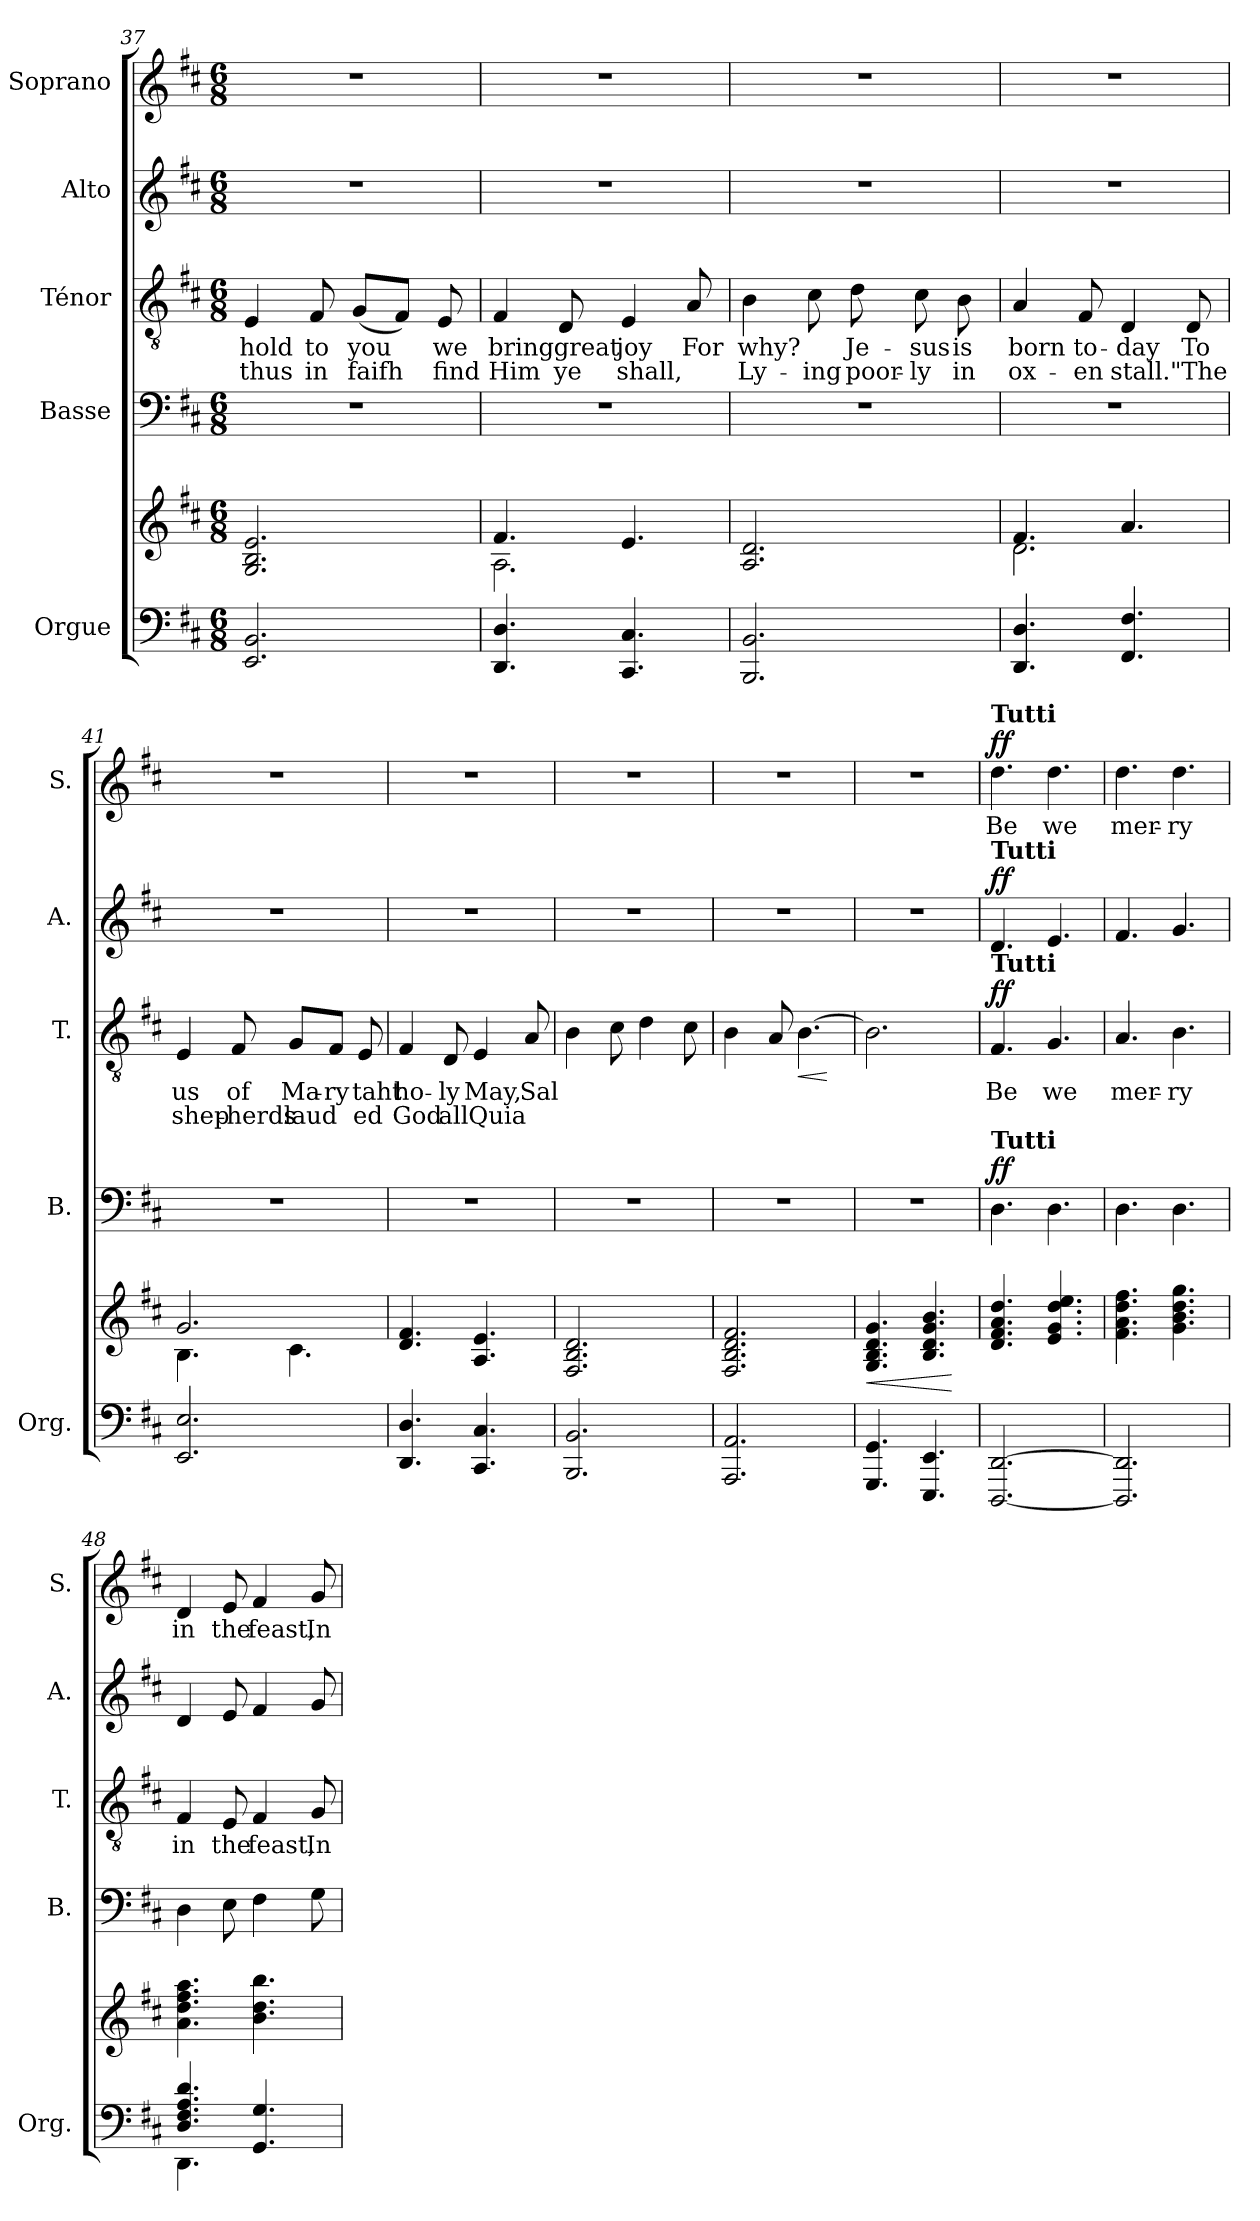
**kern	**kern	**dynam	**kern	**dynam	**kern	**text	**text	**dynam	**kern	**dynam	**kern	**text	**dynam
*part5	*part5	*part5	*part4	*part4	*part3	*part3	*part3	*part3	*part2	*part2	*part1	*part1	*part1
*staff6	*staff5	*staff5/6	*staff4	*staff4	*staff3	*staff3	*staff3	*staff3	*staff2	*staff2	*staff1	*staff1	*staff1
*I"Orgue	*	*	*I"Basse	*	*I"Ténor	*	*	*	*I"Alto	*	*I"Soprano	*	*
*I'Org.	*	*	*I'B.	*	*I'T.	*	*	*	*I'A.	*	*I'S.	*	*
*clefF4	*clefG2	*	*clefF4	*	*clefGv2	*	*	*	*clefG2	*	*clefG2	*	*
*k[f#c#]	*k[f#c#]	*	*k[f#c#]	*	*k[f#c#]	*	*	*	*k[f#c#]	*	*k[f#c#]	*	*
*M6/8	*M6/8	*	*M6/8	*	*M6/8	*	*	*	*M6/8	*	*M6/8	*	*
=37	=37	=37	=37	=37	=37	=37	=37	=37	=37	=37	=37	=37	=37
!	!	!	!	!	!	!LO:LY:b	!LO:LY:b	!	!	!	!	!	!
2.EE/ 2.BB/	2.G/ 2.B/ 2.e/	.	2.r	.	4E/	-hold	thus	.	2.r	.	2.r	.	.
!	!	!	!	!	!	!LO:LY:b	!LO:LY:b	!	!	!	!	!	!
.	.	.	.	.	8F#/	to	in	.	.	.	.	.	.
!	!	!	!	!	!	!LO:LY:b	!LO:LY:b	!	!	!	!	!	!
.	.	.	.	.	(8G/L	you	faifh	.	.	.	.	.	.
.	.	.	.	.	8F#/J)	.	.	.	.	.	.	.	.
!	!	!	!	!	!	!LO:LY:b	!LO:LY:b	!	!	!	!	!	!
.	.	.	.	.	8E/	we	find	.	.	.	.	.	.
=38	=38	=38	=38	=38	=38	=38	=38	=38	=38	=38	=38	=38	=38
*	*^	*	*	*	*	*	*	*	*	*	*	*	*
!	!	!	!	!	!	!	!LO:LY:b	!LO:LY:b	!	!	!	!	!	!
4.DD/ 4.D/	4.f#/	2.A\	.	2.r	.	4F#/	bring	Him	.	2.r	.	2.r	.	.
!	!	!	!	!	!	!	!LO:LY:b	!LO:LY:b	!	!	!	!	!	!
.	.	.	.	.	.	8D/	great	ye	.	.	.	.	.	.
!	!	!	!	!	!	!	!LO:LY:b	!LO:LY:b	!	!	!	!	!	!
4.CC#/ 4.C#/	4.e/	.	.	.	.	4E/	joy	shall,	.	.	.	.	.	.
!	!	!	!	!	!	!	!LO:LY:b	!	!	!	!	!	!	!
.	.	.	.	.	.	8A/	For	.	.	.	.	.	.	.
*	*v	*v	*	*	*	*	*	*	*	*	*	*	*	*
!!LO:LB:g=z
=39	=39	=39	=39	=39	=39	=39	=39	=39	=39	=39	=39	=39	=39
!	!	!	!	!	!	!LO:LY:b	!LO:LY:b	!	!	!	!	!	!
2.BBB/ 2.BB/	2.A/ 2.d/	.	2.r	.	4B\	why?	Ly-	.	2.r	.	2.r	.	.
!	!	!	!	!	!	!	!LO:LY:b	!	!	!	!	!	!
.	.	.	.	.	8c#\	.	-ing	.	.	.	.	.	.
!	!	!	!	!	!	!LO:LY:b	!LO:LY:b	!	!	!	!	!	!
.	.	.	.	.	8d\	Je-	poor-	.	.	.	.	.	.
!	!	!	!	!	!	!LO:LY:b	!LO:LY:b	!	!	!	!	!	!
.	.	.	.	.	8c#\	-sus	-ly	.	.	.	.	.	.
!	!	!	!	!	!	!LO:LY:b	!LO:LY:b	!	!	!	!	!	!
.	.	.	.	.	8B\	is	in	.	.	.	.	.	.
=40	=40	=40	=40	=40	=40	=40	=40	=40	=40	=40	=40	=40	=40
*	*^	*	*	*	*	*	*	*	*	*	*	*	*
!	!	!	!	!	!	!	!LO:LY:b	!LO:LY:b	!	!	!	!	!	!
4.DD/ 4.D/	4.f#/	2.d\	.	2.r	.	4A/	born	ox-	.	2.r	.	2.r	.	.
!	!	!	!	!	!	!	!LO:LY:b	!LO:LY:b	!	!	!	!	!	!
.	.	.	.	.	.	8F#/	to-	-en	.	.	.	.	.	.
!	!	!	!	!	!	!	!LO:LY:b	!LO:LY:b	!	!	!	!	!	!
4.FF#/ 4.F#/	4.a/	.	.	.	.	4D/	-day	stall."	.	.	.	.	.	.
!	!	!	!	!	!	!	!LO:LY:b	!LO:LY:b	!	!	!	!	!	!
.	.	.	.	.	.	8D/	To	The	.	.	.	.	.	.
=41	=41	=41	=41	=41	=41	=41	=41	=41	=41	=41	=41	=41	=41	=41
!	!	!	!	!	!	!	!LO:LY:b	!LO:LY:b	!	!	!	!	!	!
2.EE/ 2.E/	2.g/	4.B\	.	2.r	.	4E/	us	shep-	.	2.r	.	2.r	.	.
!	!	!	!	!	!	!	!LO:LY:b	!LO:LY:b	!	!	!	!	!	!
.	.	.	.	.	.	8F#/	of	-herds	.	.	.	.	.	.
!	!	!	!	!	!	!	!LO:LY:b	!LO:LY:b	!	!	!	!	!	!
.	.	4.c#\	.	.	.	8G/L	Ma-	-laud	.	.	.	.	.	.
!	!	!	!	!	!	!	!LO:LY:b	!	!	!	!	!	!	!
.	.	.	.	.	.	8F#/J	-ry	.	.	.	.	.	.	.
!	!	!	!	!	!	!	!LO:LY:b	!LO:LY:b	!	!	!	!	!	!
.	.	.	.	.	.	8E/	taht	ed	.	.	.	.	.	.
*	*v	*v	*	*	*	*	*	*	*	*	*	*	*	*
=42	=42	=42	=42	=42	=42	=42	=42	=42	=42	=42	=42	=42	=42
!	!	!	!	!	!	!LO:LY:b	!LO:LY:b	!	!	!	!	!	!
4.DD/ 4.D/	4.d/ 4.f#/	.	2.r	.	4F#/	ho-	God	.	2.r	.	2.r	.	.
!	!	!	!	!	!	!LO:LY:b	!LO:LY:b	!	!	!	!	!	!
.	.	.	.	.	8D/	-ly	all	.	.	.	.	.	.
!	!	!	!	!	!	!LO:LY:b	!LO:LY:b	!	!	!	!	!	!
4.CC#/ 4.C#/	4.A/ 4.e/	.	.	.	4E/	May,	Quia	.	.	.	.	.	.
!	!	!	!	!	!	!LO:LY:b	!	!	!	!	!	!	!
.	.	.	.	.	8A/	Sal	.	.	.	.	.	.	.
=43	=43	=43	=43	=43	=43	=43	=43	=43	=43	=43	=43	=43	=43
2.BBB/ 2.BB/	2.F#/ 2.B/ 2.d/	.	2.r	.	4B\	.	.	.	2.r	.	2.r	.	.
.	.	.	.	.	8c#\	.	.	.	.	.	.	.	.
.	.	.	.	.	4d\	.	.	.	.	.	.	.	.
.	.	.	.	.	8c#\	.	.	.	.	.	.	.	.
=44	=44	=44	=44	=44	=44	=44	=44	=44	=44	=44	=44	=44	=44
2.AAA/ 2.AA/	2.F#/ 2.B/ 2.d/ 2.f#/	.	2.r	.	4B\	.	.	.	2.r	.	2.r	.	.
.	.	.	.	.	8A/	.	.	.	.	.	.	.	.
!	!	!	!	!	!	!	!	!LO:HP:b	!	!	!	!	!
.	.	.	.	.	[4.B\	.	.	<	.	.	.	.	.
.	.	.	.	.	.	.	.	[	.	.	.	.	.
=45	=45	=45	=45	=45	=45	=45	=45	=45	=45	=45	=45	=45	=45
!	!	!LO:HP:b	!	!	!	!	!	!	!	!	!	!	!
4.GGG/ 4.GG/	4.G/ 4.B/ 4.d/ 4.g/	<	2.r	.	2.B\]	.	.	.	2.r	.	2.r	.	.
4.EEE/ 4.EE/	4.B/ 4.d/ 4.g/ 4.b/	.	.	.	.	.	.	.	.	.	.	.	.
.	.	[	.	.	.	.	.	.	.	.	.	.	.
!!LO:LB:g=z
=46	=46	=46	=46	=46	=46	=46	=46	=46	=46	=46	=46	=46	=46
!	!	!	!	!	!	!	!	!	!	!	!LO:TX:a:B:t=Tutti	!	!
!	!	!	!	!	!	!	!	!	!LO:TX:a:B:t=Tutti	!	!	!	!
!	!	!	!	!	!LO:TX:a:B:t=Tutti	!	!	!	!	!	!	!	!
!	!	!	!LO:TX:a:B:t=Tutti	!	!	!	!	!	!	!	!	!	!
!	!	!	!	!LO:DY:a	!	!LO:LY:b	!	!LO:DY:a	!	!LO:DY:a	!	!LO:LY:b	!LO:DY:a
[2.DDD/ [2.DD/	4.d/ 4.f#/ 4.a/ 4.dd/	.	4.D\	ff	4.F#/	Be	.	ff	4.d/	ff	4.dd\	Be	ff
!	!	!	!	!	!	!LO:LY:b	!	!	!	!	!	!LO:LY:b	!
.	4.e/ 4.g/ 4.dd/ 4.ee/	.	4.D\	.	4.G/	we	.	.	4.e/	.	4.dd\	we	.
=47	=47	=47	=47	=47	=47	=47	=47	=47	=47	=47	=47	=47	=47
!	!	!	!	!	!	!LO:LY:b	!	!	!	!	!	!LO:LY:b	!
2.DDD/] 2.DD/]	4.f#\ 4.a\ 4.dd\ 4.ff#\	.	4.D\	.	4.A/	mer-	.	.	4.f#/	.	4.dd\	mer-	.
!	!	!	!	!	!	!LO:LY:b	!	!	!	!	!	!LO:LY:b	!
.	4.g\ 4.b\ 4.dd\ 4.gg\	.	4.D\	.	4.B\	-ry	.	.	4.g/	.	4.dd\	-ry	.
=48	=48	=48	=48	=48	=48	=48	=48	=48	=48	=48	=48	=48	=48
*^	*	*	*	*	*	*	*	*	*	*	*	*	*
!	!	!	!	!	!	!	!LO:LY:b	!	!	!	!	!	!LO:LY:b	!
4.D/ 4.F#/ 4.A/ 4.d/	4.DD\	4.a\ 4.dd\ 4.ff#\ 4.aa\	.	4D\	.	4F#/	in	.	.	4d/	.	4d/	in	.
!	!	!	!	!	!	!	!LO:LY:b	!	!	!	!	!	!LO:LY:b	!
.	.	.	.	8E\	.	8E/	the	.	.	8e/	.	8e/	the	.
!	!	!	!	!	!	!	!LO:LY:b	!	!	!	!	!	!LO:LY:b	!
4.GG/ 4.G/	4.ryy	4.b\ 4.dd\ 4.bb\	.	4F#\	.	4F#/	feast,	.	.	4f#/	.	4f#/	feast,	.
!	!	!	!	!	!	!	!LO:LY:b	!	!	!	!	!	!LO:LY:b	!
.	.	.	.	8G\	.	8G/	In	.	.	8g/	.	8g/	In	.
*v	*v	*	*	*	*	*	*	*	*	*	*	*	*	*
=	=	=	=	=	=	=	=	=	=	=	=	=	=
*-	*-	*-	*-	*-	*-	*-	*-	*-	*-	*-	*-	*-	*-
